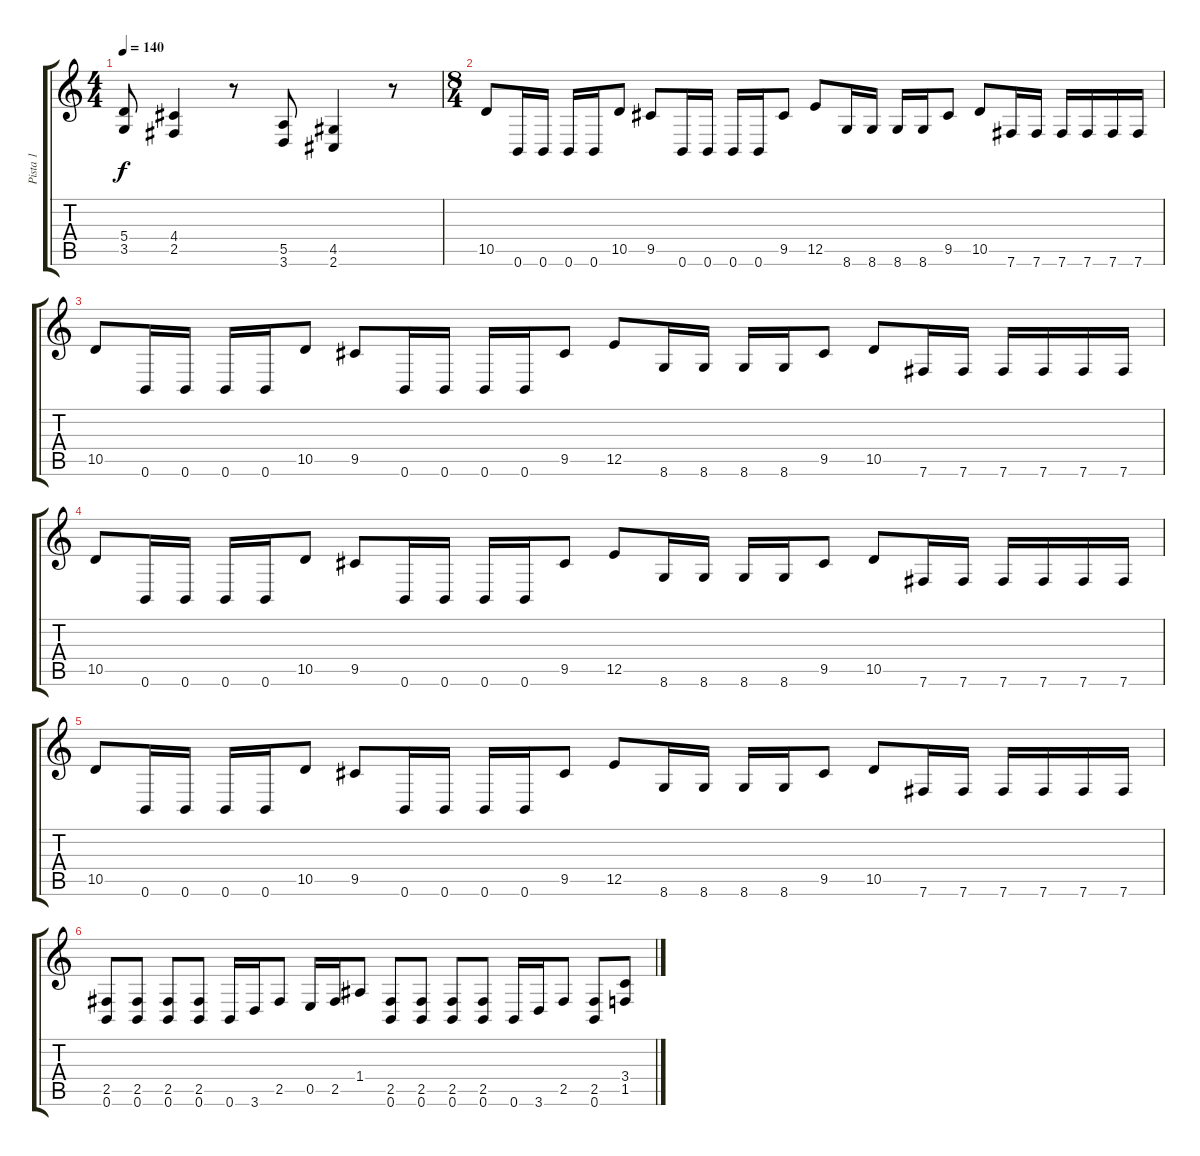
\track ("Pista 1" "Pista 1") {instrument distortionguitar}
\staff {score tabs}
\tuning (B3 Gb3 D3 A2 E2 B1) {hide}
\ts (4 4)
\tempo 140
\clef g2
\ks c
(5.4 3.5).8{dy f} (4.4 2.5).4 r.8 (5.5 3.6).8 (4.5 2.6).4 r.8 |
\ts (8 4)
10.5.8 0.6.16 0.6.16 0.6.16 0.6.16 10.5.8 9.5.8 0.6.16 0.6.16 0.6.16 0.6.16 9.5.8 12.5.8 8.6.16 8.6.16 8.6.16 8.6.16 9.5.8 10.5.8 7.6.16 7.6.16 7.6.16 7.6.16 7.6.16 7.6.16 |
10.5.8 0.6.16 0.6.16 0.6.16 0.6.16 10.5.8 9.5.8 0.6.16 0.6.16 0.6.16 0.6.16 9.5.8 12.5.8 8.6.16 8.6.16 8.6.16 8.6.16 9.5.8 10.5.8 7.6.16 7.6.16 7.6.16 7.6.16 7.6.16 7.6.16 |
10.5.8 0.6.16 0.6.16 0.6.16 0.6.16 10.5.8 9.5.8 0.6.16 0.6.16 0.6.16 0.6.16 9.5.8 12.5.8 8.6.16 8.6.16 8.6.16 8.6.16 9.5.8 10.5.8 7.6.16 7.6.16 7.6.16 7.6.16 7.6.16 7.6.16 |
10.5.8 0.6.16 0.6.16 0.6.16 0.6.16 10.5.8 9.5.8 0.6.16 0.6.16 0.6.16 0.6.16 9.5.8 12.5.8 8.6.16 8.6.16 8.6.16 8.6.16 9.5.8 10.5.8 7.6.16 7.6.16 7.6.16 7.6.16 7.6.16 7.6.16 |
(2.5 0.6).8 (2.5 0.6).8 (2.5 0.6).8 (2.5 0.6).8 0.6.16 3.6.16 2.5.8 0.5.16 2.5.16 1.4.8 (2.5 0.6).8 (2.5 0.6).8 (2.5 0.6).8 (2.5 0.6).8 0.6.16 3.6.16 2.5.8 (2.5 0.6).8 (3.4 1.5).8
